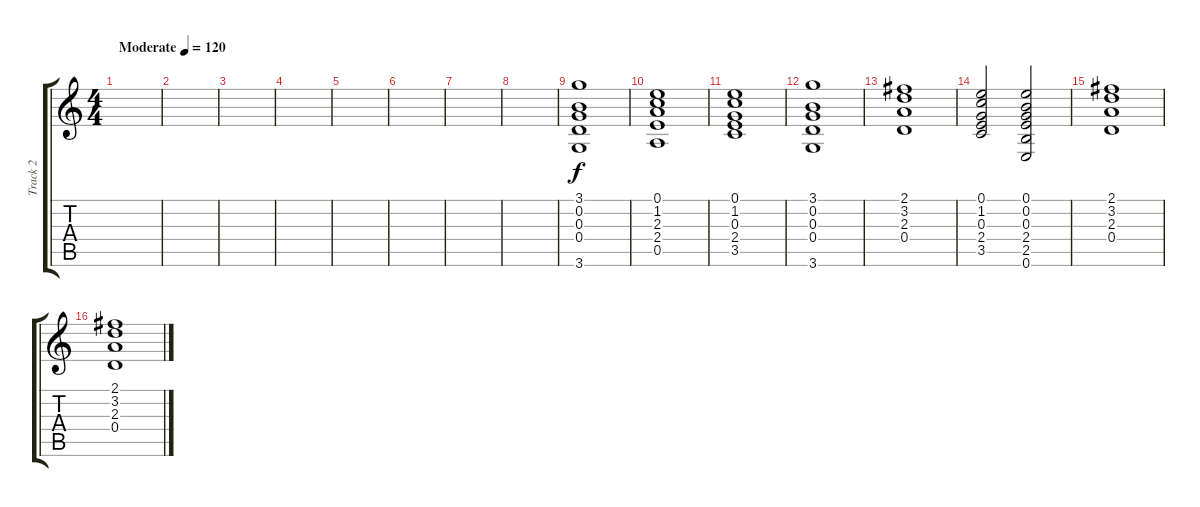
\track ("Track 2" "Track 2") {instrument acousticguitarsteel}
\staff {score tabs}
\tuning (E4 B3 G3 D3 A2 E2) {hide}
\ts (4 4)
\tempo (120 "Moderate")
\clef g2
\ks c
|
|
|
|
|
|
|
|
(3.1 0.2 0.3 0.4 3.6).1 |
(0.1 1.2 2.3 2.4 0.5).1 |
(0.1 1.2 0.3 2.4 3.5).1 |
(3.1 0.2 0.3 0.4 3.6).1 |
(2.1 3.2 2.3 0.4).1 |
(0.1 1.2 0.3 2.4 3.5).2 (0.1 0.2 0.3 2.4 2.5 0.6).2 |
(2.1 3.2 2.3 0.4).1 |
(2.1 3.2 2.3 0.4).1
